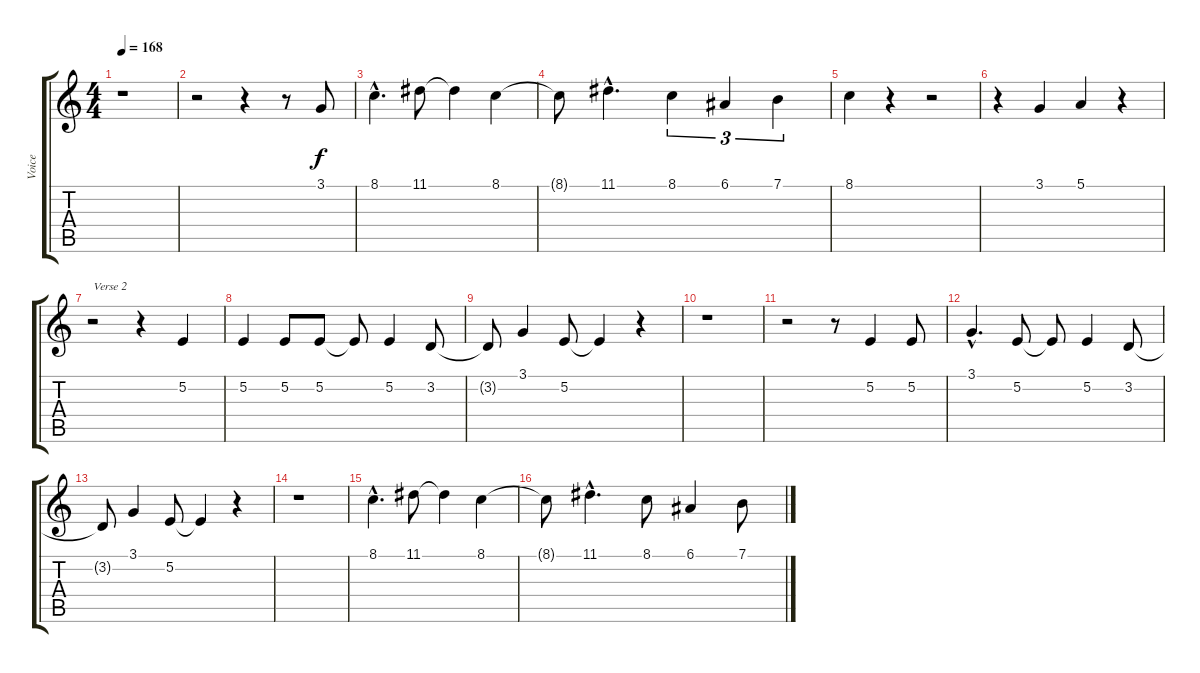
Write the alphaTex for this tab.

\track ("Voice" "Voice") {instrument cello}
\staff {score tabs}
\tuning (E4 B3 G3 D3 A2 E2) {hide}
\ts (4 4)
\tempo 168
\clef g2
\ks c
r.1{dy f} |
r.2 r.4 r.8 3.1.8 |
8.1{hac}.4{d} 11.1.8 11.1{t}.4 8.1.4 |
8.1{t}.8 11.1{hac}.4{d} 8.1.4{tu (3 2)} 6.1.4{tu (3 2)} 7.1.4{tu (3 2)} |
8.1.4 r.4 r.2 |
r.4 3.1.4 5.1.4 r.4 |
r.2{txt "Verse 2"} r.4 5.2.4 |
5.2.4 5.2.8 5.2.8 5.2{t}.8 5.2.4 3.2.8 |
3.2{t}.8 3.1.4 5.2.8 5.2{t}.4 r.4 |
r.1 |
r.2 r.8 5.2.4 5.2.8 |
3.1{hac}.4{d} 5.2.8 5.2{t}.8 5.2.4 3.2.8 |
3.2{t}.8 3.1.4 5.2.8 5.2{t}.4 r.4 |
r.1 |
8.1{hac}.4{d} 11.1.8 11.1{t}.4 8.1.4 |
8.1{t}.8 11.1{hac}.4{d} 8.1.8 6.1.4 7.1.8
